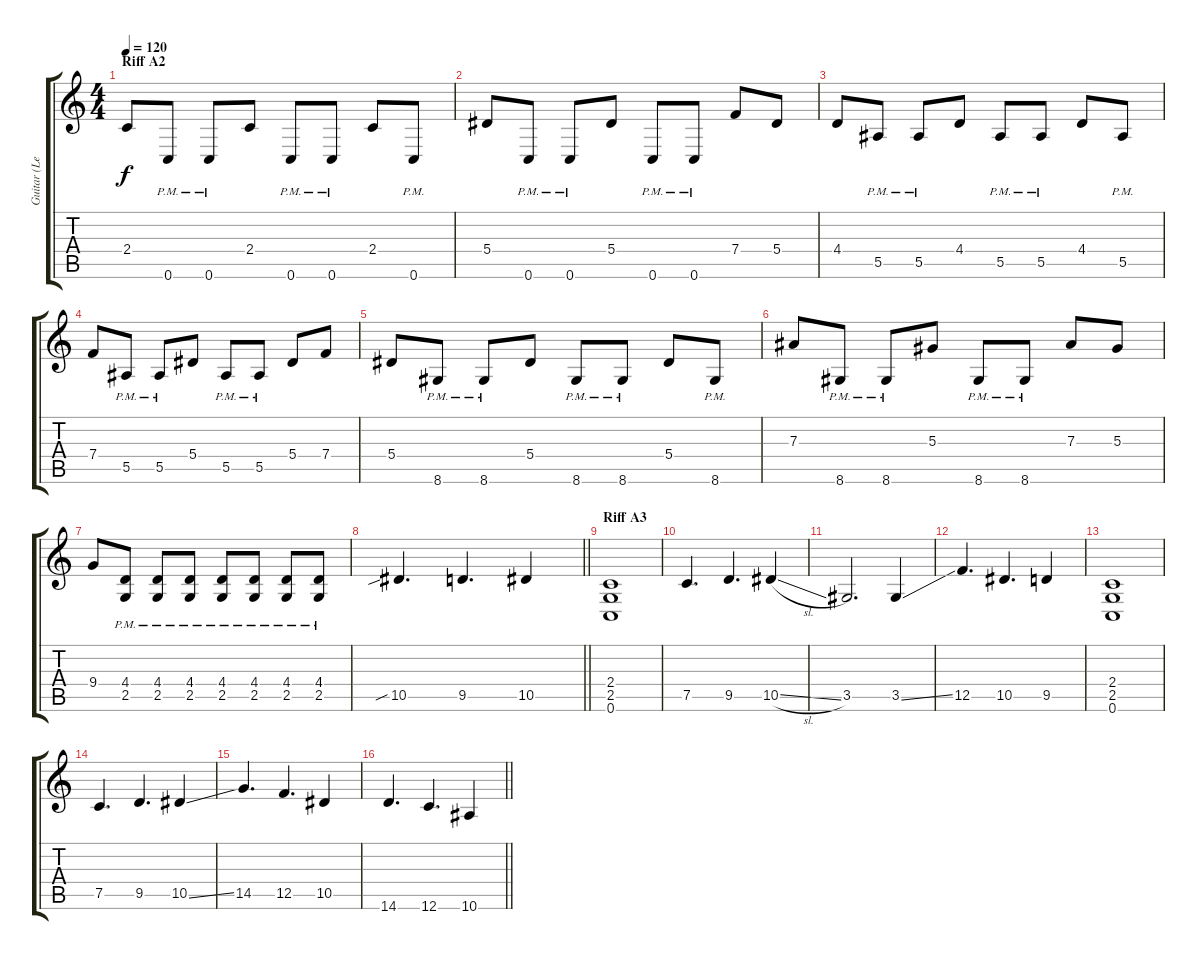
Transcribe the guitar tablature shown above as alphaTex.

\track ("Guitar (Left)" "Guitar (Le") {instrument distortionguitar}
\staff {score tabs}
\tuning (C4 G3 Eb3 Bb2 F2 C2) {hide}
\ts (4 4)
\section ("" "Riff A2")
\tempo 120
\clef g2
\ks c
2.4.8{dy f} 0.6{pm}.8 0.6{pm}.8 2.4.8 0.6{pm}.8 0.6{pm}.8 2.4.8 0.6{pm}.8 |
5.4.8 0.6{pm}.8 0.6{pm}.8 5.4.8 0.6{pm}.8 0.6{pm}.8 7.4.8 5.4.8 |
4.4.8 5.5{pm}.8 5.5{pm}.8 4.4.8 5.5{pm}.8 5.5{pm}.8 4.4.8 5.5{pm}.8 |
7.4.8 5.5{pm}.8 5.5{pm}.8 5.4.8 5.5{pm}.8 5.5{pm}.8 5.4.8 7.4.8 |
5.4.8 8.6{pm}.8 8.6{pm}.8 5.4.8 8.6{pm}.8 8.6{pm}.8 5.4.8 8.6{pm}.8 |
7.3.8 8.6{pm}.8 8.6{pm}.8 5.3.8 8.6{pm}.8 8.6{pm}.8 7.3.8 5.3.8 |
9.4.8 (4.4{pm} 2.5{pm}).8 (4.4{pm} 2.5{pm}).8 (4.4{pm} 2.5{pm}).8 (4.4{pm} 2.5{pm}).8 (4.4{pm} 2.5{pm}).8 (4.4{pm} 2.5{pm}).8 (4.4{pm} 2.5{pm}).8 |
\barLineRight lightlight
10.5{sib}.4{d} 9.5.4{d} 10.5.4 |
\section ("" "Riff A3")
(2.4 2.5 0.6).1 |
7.5.4{d} 9.5.4{d} 10.5{sl}.4 |
3.5.2{d} 3.5{ss}.4 |
12.5.4{d} 10.5.4{d} 9.5.4 |
(2.4 2.5 0.6).1 |
7.5.4{d} 9.5.4{d} 10.5{ss}.4 |
14.5.4{d} 12.5.4{d} 10.5.4 |
\barLineRight lightlight
14.6.4{d} 12.6.4{d} 10.6.4
